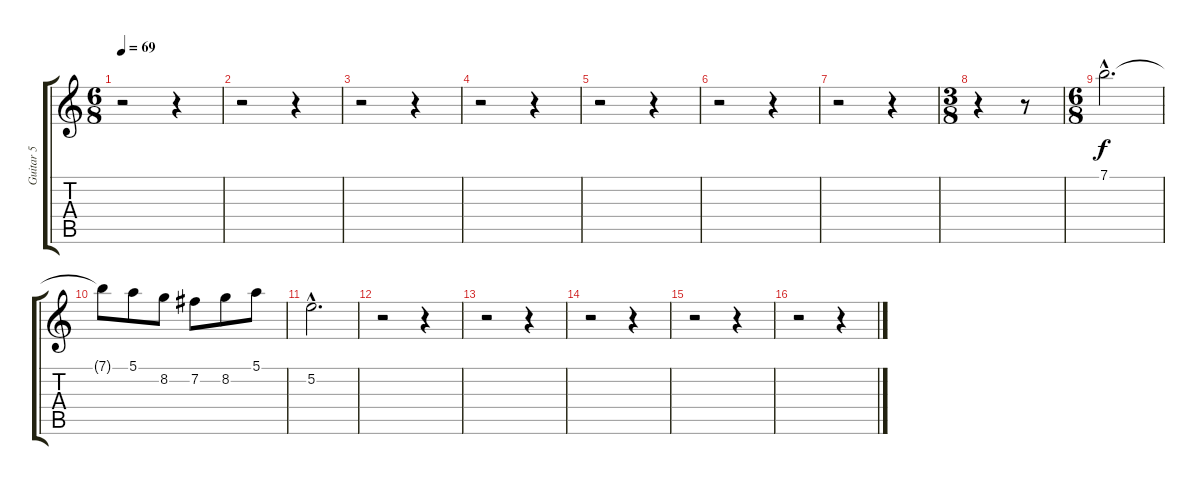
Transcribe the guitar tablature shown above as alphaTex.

\track ("Guitar 5" "Guitar 5") {instrument acousticguitarsteel}
\staff {score tabs}
\tuning (E4 B3 G3 D3 A2 E2) {hide}
\ts (6 8)
\tempo 69
\clef g2
\ks c
r.2{dy f} r.4 |
r.2 r.4 |
r.2 r.4 |
r.2 r.4 |
r.2 r.4 |
r.2 r.4 |
r.2 r.4 |
\ts (3 8)
r.4 r.8 |
\ts (6 8)
7.1{hac}.2{d} |
7.1{t}.8 5.1.8 8.2.8 7.2.8 8.2.8 5.1.8 |
5.2{hac}.2{d} |
r.2 r.4 |
r.2 r.4 |
r.2 r.4 |
r.2 r.4 |
r.2 r.4
